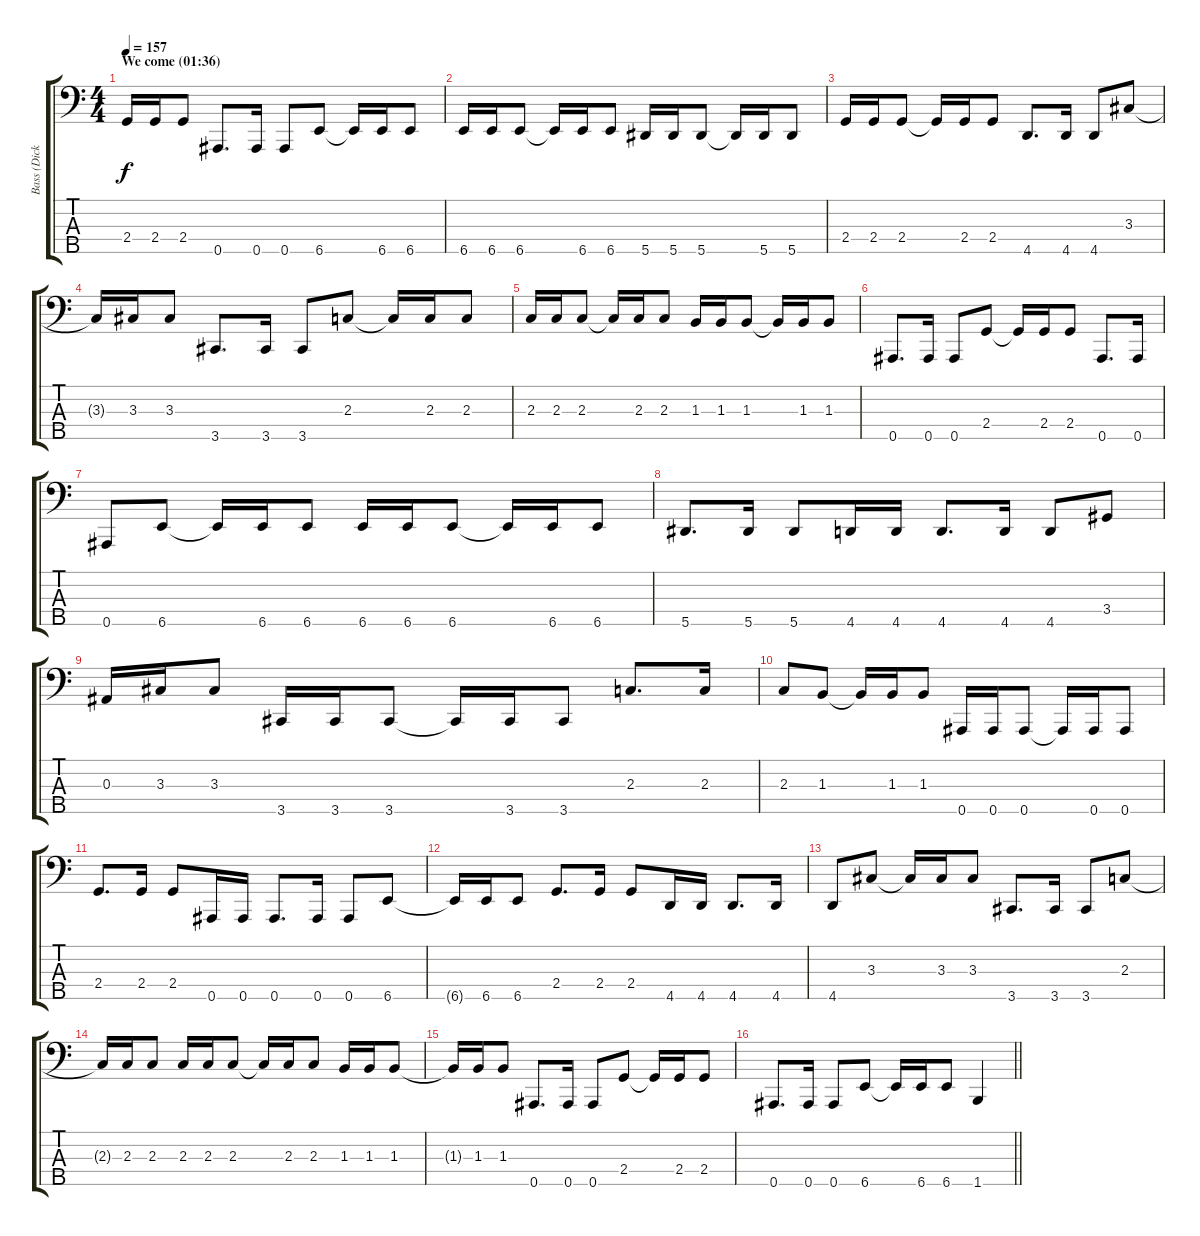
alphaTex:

\track ("Bass (Dick Lovgren)" "Bass (Dick") {instrument slapbass1}
\staff {score tabs}
\tuning (Ab2 Eb2 Bb1 F1 Bb0) {hide}
\ts (4 4)
\section ("" "We come (01:36)")
\tempo 157
\clef f4
\ks c
2.4{t}.16{dy f} 2.4.16 2.4.8 0.5.8{d} 0.5.16 0.5.8 6.5.8 6.5{t}.16 6.5.16 6.5.8 |
6.5.16 6.5.16 6.5.8 6.5{t}.16 6.5.16 6.5.8 5.5.16 5.5.16 5.5.8 5.5{t}.16 5.5.16 5.5.8 |
2.4.16 2.4.16 2.4.8 2.4{t}.16 2.4.16 2.4.8 4.5.8{d} 4.5.16 4.5.8 3.3.8 |
3.3{t}.16 3.3.16 3.3.8 3.5.8{d} 3.5.16 3.5.8 2.3.8 2.3{t}.16 2.3.16 2.3.8 |
2.3.16 2.3.16 2.3.8 2.3{t}.16 2.3.16 2.3.8 1.3.16 1.3.16 1.3.8 1.3{t}.16 1.3.16 1.3.8 |
0.5.8{d} 0.5.16 0.5.8 2.4.8 2.4{t}.16 2.4.16 2.4.8 0.5.8{d} 0.5.16 |
0.5.8 6.5.8 6.5{t}.16 6.5.16 6.5.8 6.5.16 6.5.16 6.5.8 6.5{t}.16 6.5.16 6.5.8 |
5.5.8{d} 5.5.16 5.5.8 4.5.16 4.5.16 4.5.8{d} 4.5.16 4.5.8 3.4.8 |
0.3.16 3.3.16 3.3.8 3.5.16 3.5.16 3.5.8 3.5{t}.16 3.5.16 3.5.8 2.3.8{d} 2.3.16 |
2.3.8 1.3.8 1.3{t}.16 1.3.16 1.3.8 0.5.16 0.5.16 0.5.8 0.5{t}.16 0.5.16 0.5.8 |
2.4.8{d} 2.4.16 2.4.8 0.5.16 0.5.16 0.5.8{d} 0.5.16 0.5.8 6.5.8 |
6.5{t}.16 6.5.16 6.5.8 2.4.8{d} 2.4.16 2.4.8 4.5.16 4.5.16 4.5.8{d} 4.5.16 |
4.5.8 3.3.8 3.3{t}.16 3.3.16 3.3.8 3.5.8{d} 3.5.16 3.5.8 2.3.8 |
2.3{t}.16 2.3.16 2.3.8 2.3.16 2.3.16 2.3.8 2.3{t}.16 2.3.16 2.3.8 1.3.16 1.3.16 1.3.8 |
1.3{t}.16 1.3.16 1.3.8 0.5.8{d} 0.5.16 0.5.8 2.4.8 2.4{t}.16 2.4.16 2.4.8 |
\barLineRight lightlight
0.5.8{d} 0.5.16 0.5.8 6.5.8 6.5{t}.16 6.5.16 6.5.8 1.5.4
